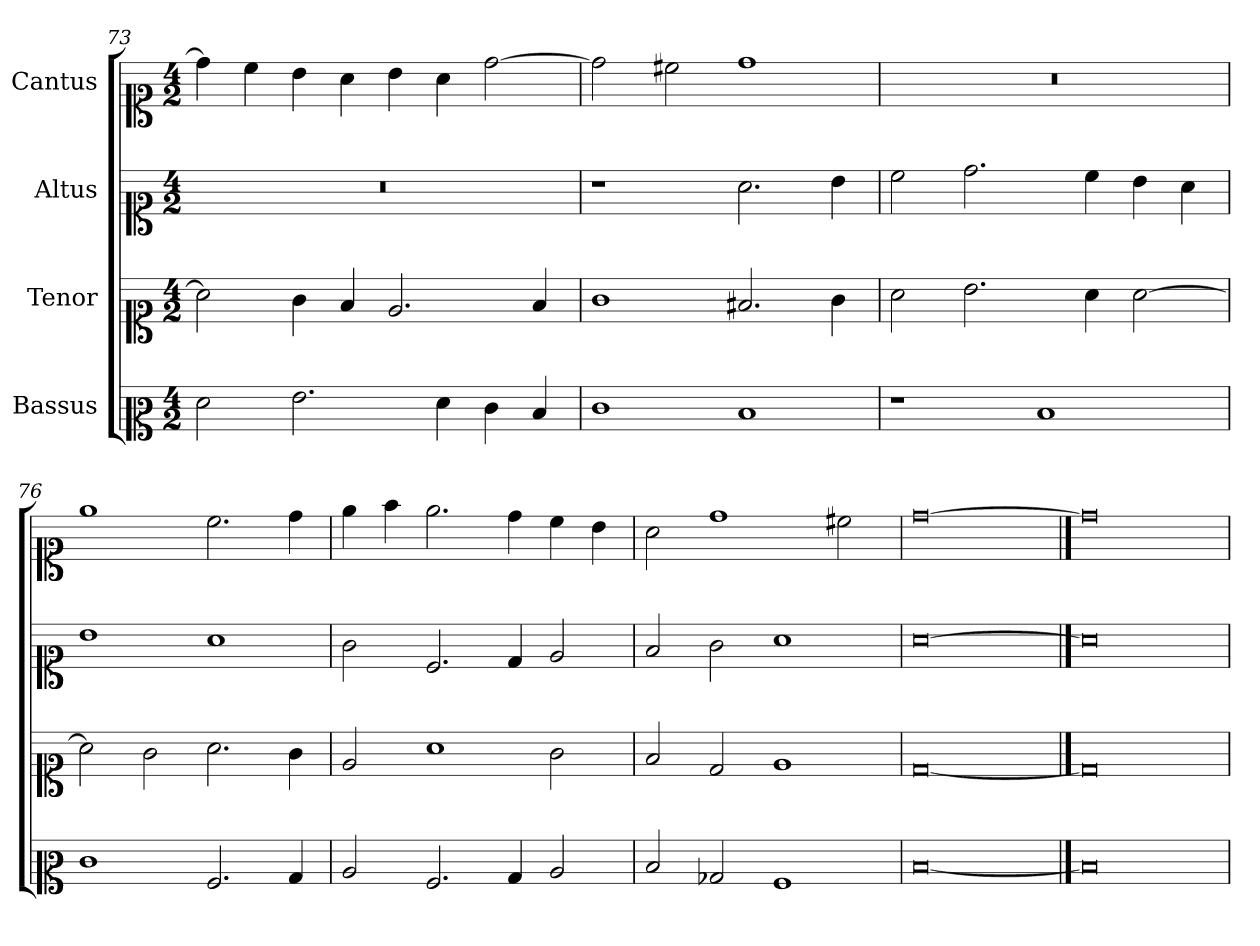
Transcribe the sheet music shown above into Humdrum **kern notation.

**kern	**kern	**kern	**kern
*part4	*part3	*part2	*part1
*staff4	*staff3	*staff2	*staff1
*I"Bassus	*I"Tenor	*I"Altus	*I"Cantus
*clefC2	*clefC1	*clefC1	*clefC1
*k[]	*k[]	*k[]	*k[]
*M4/2	*M4/2	*M4/2	*M4/2
=73	=73	=73	=73
2f\	2a\]	0r	4dd\]
.	.	.	4cc\
2.g\	4g\	.	4b\
.	4f/	.	4a\
.	2.e/	.	4b\
4f\	.	.	4a\
4e\	.	.	[2dd\
4d/	4f/	.	.
=74	=74	=74	=74
1e\	1g\	1r	2dd\]
.	.	.	2cc#X\
1d/	2.f#X/	2.a\	1dd\
.	4g\	4b\	.
=75	=75	=75	=75
1r	2a\	2cc\	0r
.	2.b\	2.dd\	.
1d/	.	.	.
.	4a\	4cc\	.
.	[2a\	4b\	.
.	.	4a\	.
=76	=76	=76	=76
1e\	2a\]	1b\	1ee\
.	2g\	.	.
2.A/	2.a\	1a\	2.cc\
4B/	4g\	.	4dd\
=77	=77	=77	=77
2c/	2e/	2g\	4ee\
.	.	.	4ff\
2.A/	1a\	2.c/	2.ee\
4B/	.	4d/	4dd\
2c/	2g\	2e/	4cc\
.	.	.	4b\
=78	=78	=78	=78
2d/	2f/	2f/	2a\
2B-X/	2d/	2g\	1dd\
1A/	1e/	1a\	.
.	.	.	2cc#X\
=79	=79	=79	=79
[0d/	[0d/	[0a\	[0dd\
==80	==80	==80	==80
0d/]	0d/]	0a\]	0dd\]
=	=	=	=
*-	*-	*-	*-
